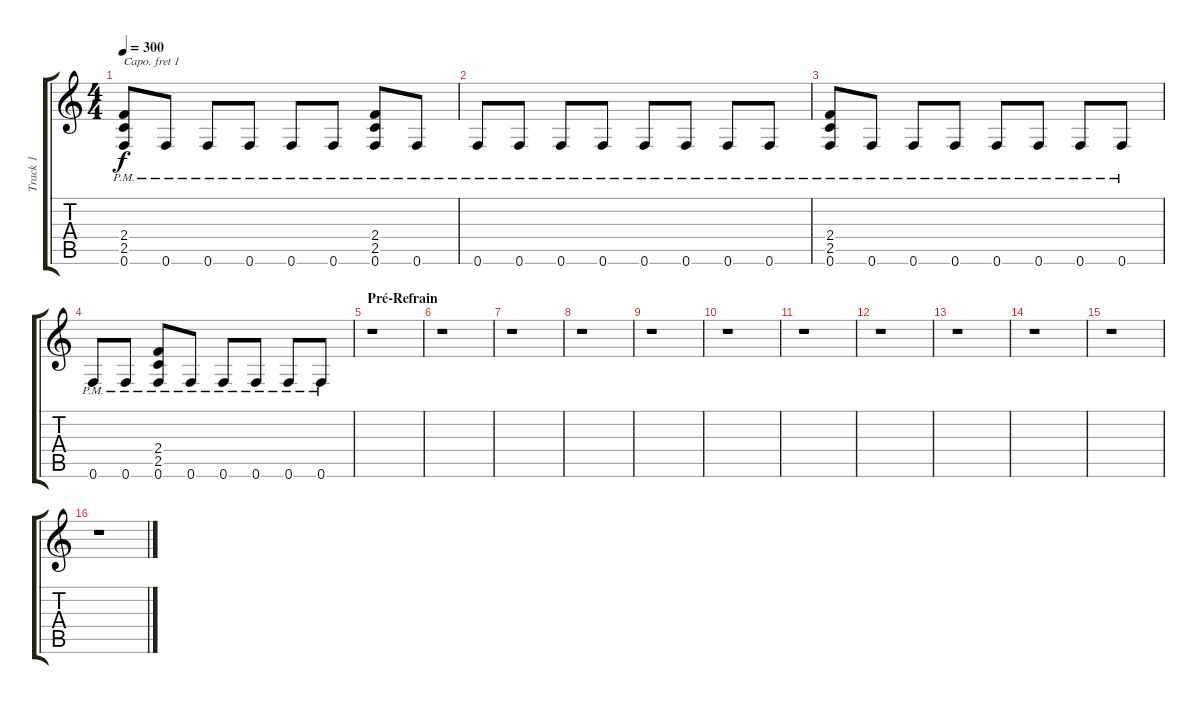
\track ("Track 1" "Track 1") {instrument overdrivenguitar}
\staff {score tabs}
\capo 1
\tuning (E4 B3 G3 D3 A2 E2) {hide}
\ts (4 4)
\tempo 300
\clef g2
\ks c
(2.4 2.5 0.6{pm}).8{dy f} 0.6{pm}.8 0.6{pm}.8 0.6{pm}.8 0.6{pm}.8 0.6{pm}.8 (2.4 2.5 0.6{pm}).8 0.6{pm}.8 |
0.6{pm}.8 0.6{pm}.8 0.6{pm}.8 0.6{pm}.8 0.6{pm}.8 0.6{pm}.8 0.6{pm}.8 0.6{pm}.8 |
(2.4 2.5 0.6{pm}).8 0.6{pm}.8 0.6{pm}.8 0.6{pm}.8 0.6{pm}.8 0.6{pm}.8 0.6{pm}.8 0.6{pm}.8 |
0.6{pm}.8 0.6{pm}.8 (2.4 2.5 0.6{pm}).8 0.6{pm}.8 0.6{pm}.8 0.6{pm}.8 0.6{pm}.8 0.6{pm}.8 |
\section ("" "Pré-Refrain")
r.1 |
r.1 |
r.1 |
r.1 |
r.1 |
r.1 |
r.1 |
r.1 |
r.1 |
r.1 |
r.1 |
r.1
